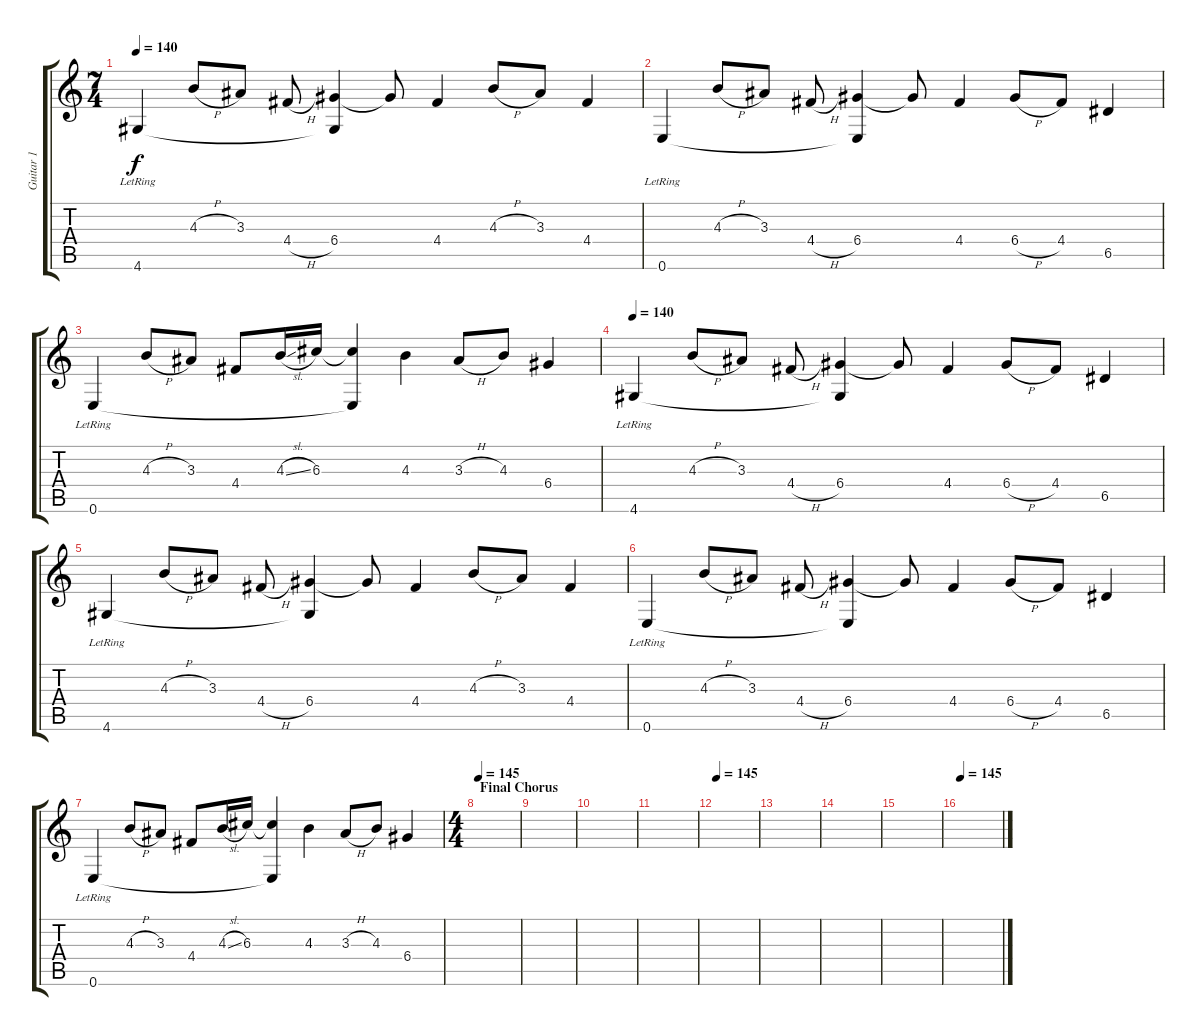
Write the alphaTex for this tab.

\track ("Guitar 1" "Guitar 1") {instrument electricguitarjazz}
\staff {score tabs}
\tuning (E4 B3 G3 D3 A2 E2) {hide}
\ts (7 4)
\tempo 140
\clef g2
\ks c
4.6{lr}.4{dy f} 4.3{h}.8 3.3.8 4.4{h}.8 (6.4 4.6{t}).4 6.4{t}.8 4.4.4 4.3{h}.8 3.3.8 4.4.4 |
0.6{lr}.4 4.3{h}.8 3.3.8 4.4{h}.8 (6.4 0.6{t}).4 6.4{t}.8 4.4.4 6.4{h}.8 4.4.8 6.5.4 |
0.6{lr}.4 4.3{h}.8 3.3.8 4.4.8 4.3{sl}.16 6.3.16 (6.3{t} 0.6{t}).4 4.3.4 3.3{h}.8 4.3.8 6.4.4 |
\tempo 140
4.6{lr}.4 4.3{h}.8 3.3.8 4.4{h}.8 (6.4 4.6{t}).4 6.4{t}.8 4.4.4 6.4{h}.8 4.4.8 6.5.4 |
4.6{lr}.4 4.3{h}.8 3.3.8 4.4{h}.8 (6.4 4.6{t}).4 6.4{t}.8 4.4.4 4.3{h}.8 3.3.8 4.4.4 |
0.6{lr}.4 4.3{h}.8 3.3.8 4.4{h}.8 (6.4 0.6{t}).4 6.4{t}.8 4.4.4 6.4{h}.8 4.4.8 6.5.4 |
0.6{lr}.4 4.3{h}.8 3.3.8 4.4.8 4.3{sl}.16 6.3.16 (6.3{t} 0.6{t}).4 4.3.4 3.3{h}.8 4.3.8 6.4.4 |
\ts (4 4)
\section ("" "Final Chorus")
\tempo 145
|
|
|
|
\tempo 145
|
|
|
|
\tempo 145
